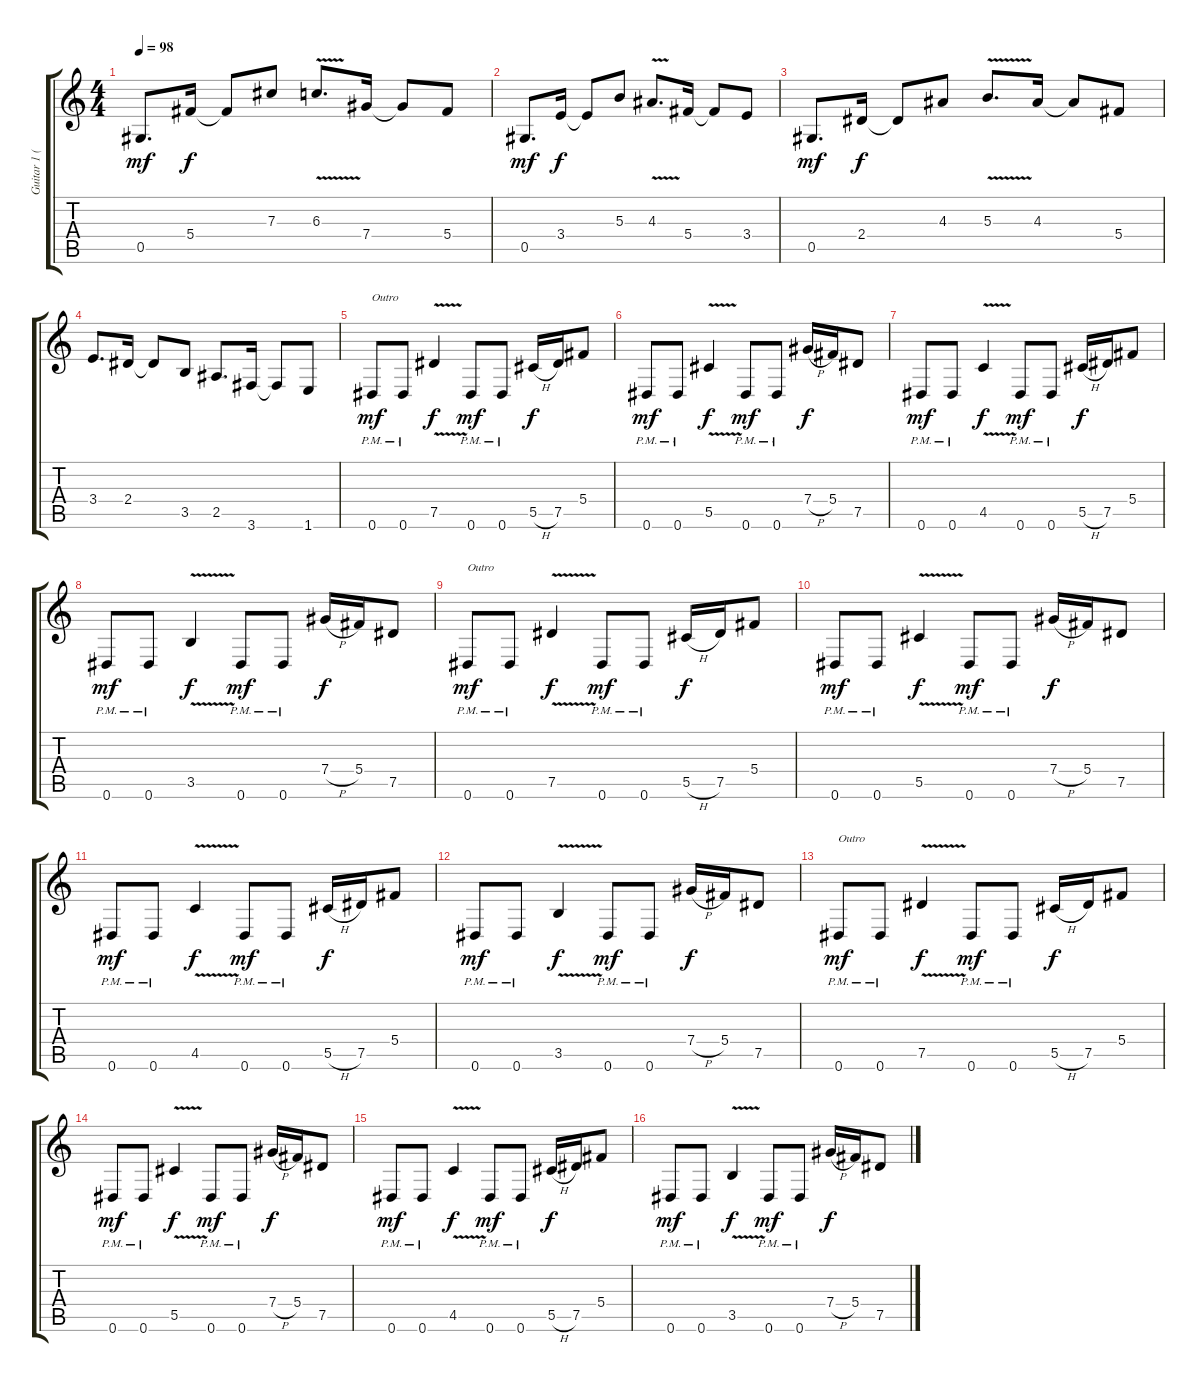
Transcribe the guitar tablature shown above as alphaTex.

\track ("Guitar 1 (Rhythm)" "Guitar 1 (") {instrument distortionguitar}
\staff {score tabs}
\tuning (Eb4 Bb3 Gb3 Db3 Ab2 Eb2) {hide}
\ts (4 4)
\tempo 98
\clef g2
\ks c
0.5.8{d dy mf} 5.4.16{dy f} 5.4{t}.8 7.3.8 6.3{v}.8{d} 7.4.16 7.4{t}.8 5.4.8 |
0.5.8{d dy mf} 3.4.16{dy f} 3.4{t}.8 5.3.8 4.3{v}.8{d} 5.4.16 5.4{t}.8 3.4.8 |
0.5.8{d dy mf} 2.4.16{dy f} 2.4{t}.8 4.3.8 5.3{v}.8{d} 4.3.16 4.3{t}.8 5.4.8 |
3.4.8{d} 2.4.16 2.4{t}.8 3.5.8 2.5.8{d} 3.6.16 3.6{t}.8 1.6.8 |
0.6{pm}.8{txt "Outro" dy mf} 0.6{pm}.8 7.5{v}.4{dy f} 0.6{pm}.8{dy mf} 0.6{pm}.8 5.5{h}.16{dy f} 7.5.16 5.4.8 |
0.6{pm}.8{dy mf} 0.6{pm}.8 5.5{v}.4{dy f} 0.6{pm}.8{dy mf} 0.6{pm}.8 7.4{h}.16{dy f} 5.4.16 7.5.8 |
0.6{pm}.8{dy mf} 0.6{pm}.8 4.5{v}.4{dy f} 0.6{pm}.8{dy mf} 0.6{pm}.8 5.5{h}.16{dy f} 7.5.16 5.4.8 |
0.6{pm}.8{dy mf} 0.6{pm}.8 3.5{v}.4{dy f} 0.6{pm}.8{dy mf} 0.6{pm}.8 7.4{h}.16{dy f} 5.4.16 7.5.8 |
0.6{pm}.8{txt "Outro" dy mf} 0.6{pm}.8 7.5{v}.4{dy f} 0.6{pm}.8{dy mf} 0.6{pm}.8 5.5{h}.16{dy f} 7.5.16 5.4.8 |
0.6{pm}.8{dy mf} 0.6{pm}.8 5.5{v}.4{dy f} 0.6{pm}.8{dy mf} 0.6{pm}.8 7.4{h}.16{dy f} 5.4.16 7.5.8 |
0.6{pm}.8{dy mf} 0.6{pm}.8 4.5{v}.4{dy f} 0.6{pm}.8{dy mf} 0.6{pm}.8 5.5{h}.16{dy f} 7.5.16 5.4.8 |
0.6{pm}.8{dy mf} 0.6{pm}.8 3.5{v}.4{dy f} 0.6{pm}.8{dy mf} 0.6{pm}.8 7.4{h}.16{dy f} 5.4.16 7.5.8 |
0.6{pm}.8{txt "Outro" dy mf} 0.6{pm}.8 7.5{v}.4{dy f} 0.6{pm}.8{dy mf} 0.6{pm}.8 5.5{h}.16{dy f} 7.5.16 5.4.8 |
0.6{pm}.8{dy mf} 0.6{pm}.8 5.5{v}.4{dy f} 0.6{pm}.8{dy mf} 0.6{pm}.8 7.4{h}.16{dy f} 5.4.16 7.5.8 |
0.6{pm}.8{dy mf} 0.6{pm}.8 4.5{v}.4{dy f} 0.6{pm}.8{dy mf} 0.6{pm}.8 5.5{h}.16{dy f} 7.5.16 5.4.8 |
0.6{pm}.8{dy mf} 0.6{pm}.8 3.5{v}.4{dy f} 0.6{pm}.8{dy mf} 0.6{pm}.8 7.4{h}.16{dy f} 5.4.16 7.5.8
